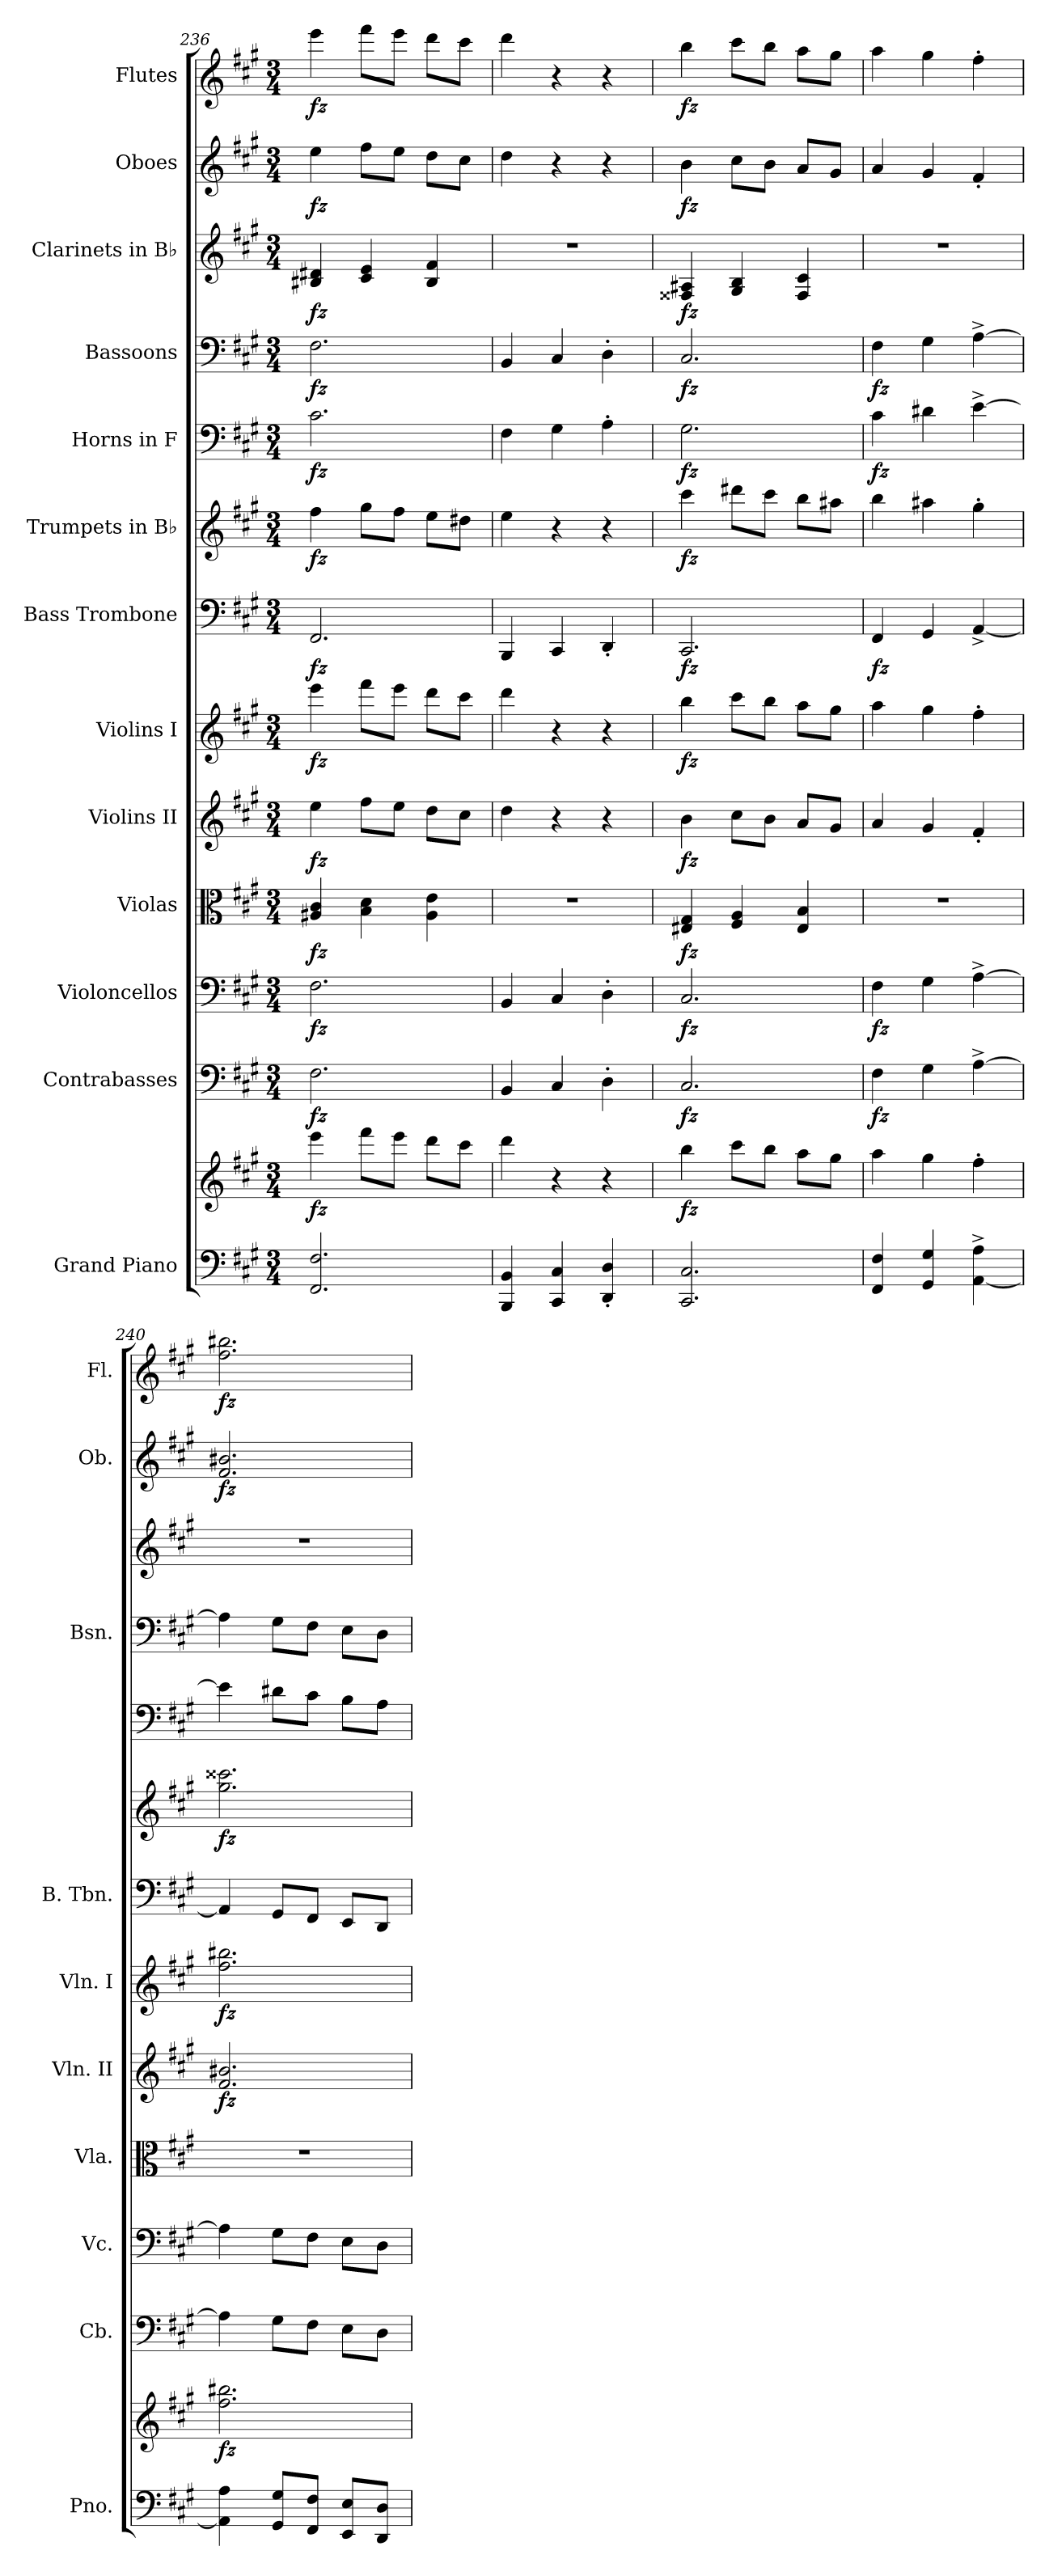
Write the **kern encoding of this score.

**kern	**kern	**dynam	**kern	**dynam	**kern	**dynam	**kern	**dynam	**kern	**dynam	**kern	**dynam	**kern	**dynam	**kern	**dynam	**kern	**dynam	**kern	**dynam	**kern	**dynam	**kern	**dynam	**kern	**dynam
*part13	*part13	*part13	*part12	*part12	*part11	*part11	*part10	*part10	*part9	*part9	*part8	*part8	*part7	*part7	*part6	*part6	*part5	*part5	*part4	*part4	*part3	*part3	*part2	*part2	*part1	*part1
*staff14	*staff13	*staff13/14	*staff12	*staff12	*staff11	*staff11	*staff10	*staff10	*staff9	*staff9	*staff8	*staff8	*staff7	*staff7	*staff6	*staff6	*staff5	*staff5	*staff4	*staff4	*staff3	*staff3	*staff2	*staff2	*staff1	*staff1
*I"Grand Piano	*	*	*I"Contrabasses	*	*I"Violoncellos	*	*I"Violas	*	*I"Violins II	*	*I"Violins I	*	*I"Bass Trombone	*	*I"Trumpets in B♭	*	*I"Horns in F	*	*I"Bassoons	*	*I"Clarinets in B♭	*	*I"Oboes	*	*I"Flutes	*
*I'Pno.	*	*	*I'Cb.	*	*I'Vc.	*	*I'Vla.	*	*I'Vln. II	*	*I'Vln. I	*	*I'B. Tbn.	*	*	*	*	*	*I'Bsn.	*	*	*	*I'Ob.	*	*I'Fl.	*
!!LO:PB:g=z
*clefF4	*clefG2	*	*clefF4	*	*clefF4	*	*clefC3	*	*clefG2	*	*clefG2	*	*clefF4	*	*clefG2	*	*clefF4	*	*clefF4	*	*clefG2	*	*clefG2	*	*clefG2	*
*	*	*	*ITrd7c12	*	*	*	*	*	*	*	*	*	*	*	*ITrd1c2	*	*ITrd4c7	*	*	*	*ITrd1c2	*	*	*	*	*
*k[f#c#g#]	*k[f#c#g#]	*	*k[f#c#g#]	*	*k[f#c#g#]	*	*k[f#c#g#]	*	*k[f#c#g#]	*	*k[f#c#g#]	*	*k[f#c#g#]	*	*k[f#]	*	*k[f#c#]	*	*k[f#c#g#]	*	*k[f#]	*	*k[f#c#g#]	*	*k[f#c#g#]	*
*M3/4	*M3/4	*	*M3/4	*	*M3/4	*	*M3/4	*	*M3/4	*	*M3/4	*	*M3/4	*	*M3/4	*	*M3/4	*	*M3/4	*	*M3/4	*	*M3/4	*	*M3/4	*
=236	=236	=236	=236	=236	=236	=236	=236	=236	=236	=236	=236	=236	=236	=236	=236	=236	=236	=236	=236	=236	=236	=236	=236	=236	=236	=236
!	!	!LO:DY:b	!	!LO:DY:b	!	!LO:DY:b	!	!LO:DY:b	!	!LO:DY:b	!	!LO:DY:b	!	!LO:DY:b	!	!LO:DY:b	!	!LO:DY:b	!	!LO:DY:b	!	!LO:DY:b	!	!LO:DY:b	!	!LO:DY:b
2.FF#/ 2.F#/	4eee\	fz	2.FF#\	fz	2.F#\	fz	4A#X/ 4c#/	fz	4ee\	fz	4eee\	fz	2.FF#/	fz	4ee\	fz	2.F#\	fz	2.F#\	fz	4A#X/ 4c#X/	fz	4ee\	fz	4eee\	fz
.	8fff#\L	.	.	.	.	.	4B\ 4d\	.	8ff#\L	.	8fff#\L	.	.	.	8ff#\L	.	.	.	.	.	4B/ 4d/	.	8ff#\L	.	8fff#\L	.
.	8eee\J	.	.	.	.	.	.	.	8ee\J	.	8eee\J	.	.	.	8ee\J	.	.	.	.	.	.	.	8ee\J	.	8eee\J	.
.	8ddd\L	.	.	.	.	.	4A#\ 4e\	.	8dd\L	.	8ddd\L	.	.	.	8dd\L	.	.	.	.	.	4A#/ 4e/	.	8dd\L	.	8ddd\L	.
.	8ccc#\J	.	.	.	.	.	.	.	8cc#\J	.	8ccc#\J	.	.	.	8cc#X\J	.	.	.	.	.	.	.	8cc#\J	.	8ccc#\J	.
=237	=237	=237	=237	=237	=237	=237	=237	=237	=237	=237	=237	=237	=237	=237	=237	=237	=237	=237	=237	=237	=237	=237	=237	=237	=237	=237
4BBB/ 4BB/	4ddd\	.	4BBB/	.	4BB/	.	2.r	.	4dd\	.	4ddd\	.	4BBB/	.	4dd\	.	4BB\	.	4BB/	.	2.r	.	4dd\	.	4ddd\	.
4CC#/ 4C#/	4r	.	4CC#/	.	4C#/	.	.	.	4r	.	4r	.	4CC#/	.	4r	.	4C#\	.	4C#/	.	.	.	4r	.	4r	.
4DD/' 4D/'	4r	.	4DD'\	.	4D'\	.	.	.	4r	.	4r	.	4DD'/	.	4r	.	4D'\	.	4D'\	.	.	.	4r	.	4r	.
=238	=238	=238	=238	=238	=238	=238	=238	=238	=238	=238	=238	=238	=238	=238	=238	=238	=238	=238	=238	=238	=238	=238	=238	=238	=238	=238
!	!	!LO:DY:b	!	!LO:DY:b	!	!LO:DY:b	!	!LO:DY:b	!	!LO:DY:b	!	!LO:DY:b	!	!LO:DY:b	!	!LO:DY:b	!	!LO:DY:b	!	!LO:DY:b	!	!LO:DY:b	!	!LO:DY:b	!	!LO:DY:b
2.CC#/ 2.C#/	4bb\	fz	2.CC#/	fz	2.C#/	fz	4E#X/ 4G#/	fz	4b\	fz	4bb\	fz	2.CC#/	fz	4bb\	fz	2.C#\	fz	2.C#/	fz	4E#X/ 4G#X/	fz	4b\	fz	4bb\	fz
.	8ccc#\L	.	.	.	.	.	4F#/ 4A/	.	8cc#\L	.	8ccc#\L	.	.	.	8ccc#X\L	.	.	.	.	.	4F#/ 4A/	.	8cc#\L	.	8ccc#\L	.
.	8bb\J	.	.	.	.	.	.	.	8b\J	.	8bb\J	.	.	.	8bb\J	.	.	.	.	.	.	.	8b\J	.	8bb\J	.
.	8aa\L	.	.	.	.	.	4E#/ 4B/	.	8a/L	.	8aa\L	.	.	.	8aa\L	.	.	.	.	.	4E#/ 4B/	.	8a/L	.	8aa\L	.
.	8gg#\J	.	.	.	.	.	.	.	8g#/J	.	8gg#\J	.	.	.	8gg#X\J	.	.	.	.	.	.	.	8g#/J	.	8gg#\J	.
=239	=239	=239	=239	=239	=239	=239	=239	=239	=239	=239	=239	=239	=239	=239	=239	=239	=239	=239	=239	=239	=239	=239	=239	=239	=239	=239
!	!	!	!	!LO:DY:b	!	!LO:DY:b	!	!	!	!	!	!	!	!LO:DY:b	!	!	!	!LO:DY:b	!	!LO:DY:b	!	!	!	!	!	!
4FF#/ 4F#/	4aa\	.	4FF#\	fz	4F#\	fz	2.r	.	4a/	.	4aa\	.	4FF#/	fz	4aa\	.	4F#\	fz	4F#\	fz	2.r	.	4a/	.	4aa\	.
4GG#/ 4G#/	4gg#\	.	4GG#\	.	4G#\	.	.	.	4g#/	.	4gg#\	.	4GG#/	.	4gg#X\	.	4G#X\	.	4G#\	.	.	.	4g#/	.	4gg#\	.
[4AA\^ 4A\^	4ff#'\	.	[4AA^\	.	[4A^\	.	.	.	4f#'/	.	4ff#'\	.	[4AA^/	.	4ff#'\	.	[4A^\	.	[4A^\	.	.	.	4f#'/	.	4ff#'\	.
=240	=240	=240	=240	=240	=240	=240	=240	=240	=240	=240	=240	=240	=240	=240	=240	=240	=240	=240	=240	=240	=240	=240	=240	=240	=240	=240
!	!	!LO:DY:b	!	!	!	!	!	!	!	!LO:DY:b	!	!LO:DY:b	!	!	!	!LO:DY:b	!	!	!	!	!	!	!	!LO:DY:b	!	!LO:DY:b
4AA\] 4A\	2.ff#\ 2.bb#X\	fz	4AA\]	.	4A\]	.	2.r	.	2.f#/ 2.b#X/	fz	2.ff#\ 2.bb#X\	fz	4AA/]	.	2.ff#\ 2.bb#X\	fz	4A\]	.	4A\]	.	2.r	.	2.f#/ 2.b#X/	fz	2.ff#\ 2.bb#X\	fz
8GG#/ 8G#/L	.	.	8GG#\L	.	8G#\L	.	.	.	.	.	.	.	8GG#/L	.	.	.	8G#X\L	.	8G#\L	.	.	.	.	.	.	.
8FF#/ 8F#/J	.	.	8FF#\J	.	8F#\J	.	.	.	.	.	.	.	8FF#/J	.	.	.	8F#\J	.	8F#\J	.	.	.	.	.	.	.
8EE/ 8E/L	.	.	8EE\L	.	8E\L	.	.	.	.	.	.	.	8EE/L	.	.	.	8E\L	.	8E\L	.	.	.	.	.	.	.
8DD/ 8D/J	.	.	8DD\J	.	8D\J	.	.	.	.	.	.	.	8DD/J	.	.	.	8D\J	.	8D\J	.	.	.	.	.	.	.
=	=	=	=	=	=	=	=	=	=	=	=	=	=	=	=	=	=	=	=	=	=	=	=	=	=	=
*-	*-	*-	*-	*-	*-	*-	*-	*-	*-	*-	*-	*-	*-	*-	*-	*-	*-	*-	*-	*-	*-	*-	*-	*-	*-	*-
